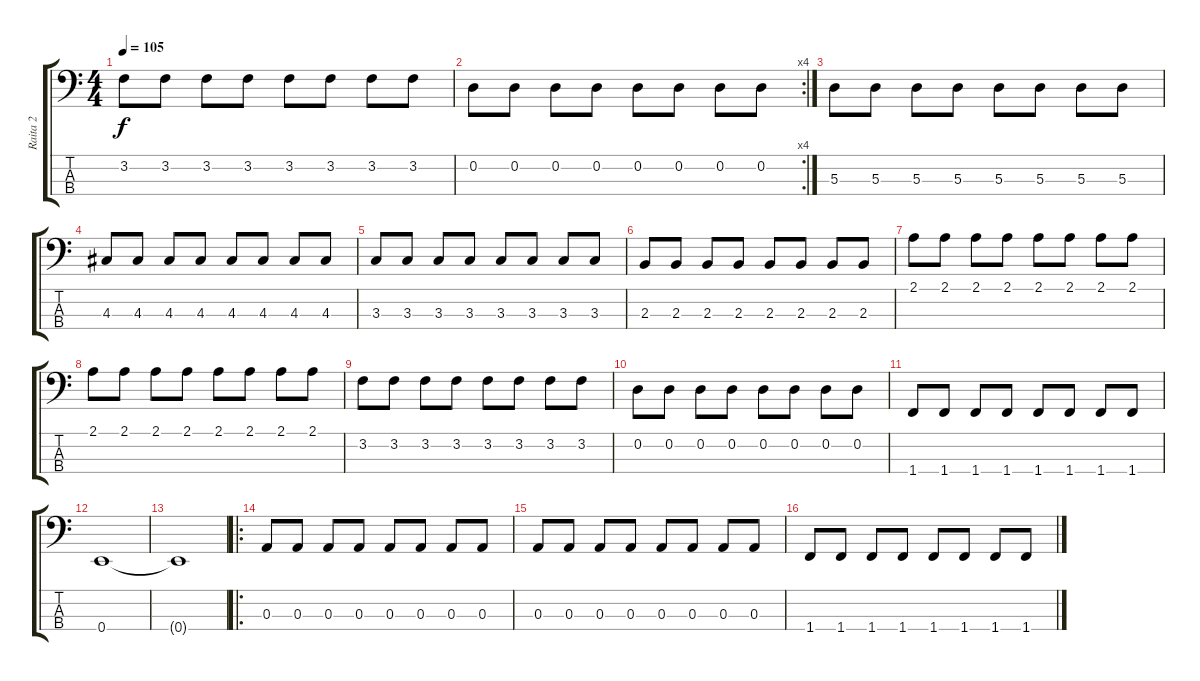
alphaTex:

\track ("Raita 2" "Raita 2") {instrument electricbassfinger}
\staff {score tabs}
\tuning (G2 D2 A1 E1) {hide}
\ts (4 4)
\tempo 105
\clef f4
\ks c
3.2.8{dy f} 3.2.8 3.2.8 3.2.8 3.2.8 3.2.8 3.2.8 3.2.8 |
\rc 4
0.2.8 0.2.8 0.2.8 0.2.8 0.2.8 0.2.8 0.2.8 0.2.8 |
5.3.8 5.3.8 5.3.8 5.3.8 5.3.8 5.3.8 5.3.8 5.3.8 |
4.3.8 4.3.8 4.3.8 4.3.8 4.3.8 4.3.8 4.3.8 4.3.8 |
3.3.8 3.3.8 3.3.8 3.3.8 3.3.8 3.3.8 3.3.8 3.3.8 |
2.3.8 2.3.8 2.3.8 2.3.8 2.3.8 2.3.8 2.3.8 2.3.8 |
2.1.8 2.1.8 2.1.8 2.1.8 2.1.8 2.1.8 2.1.8 2.1.8 |
2.1.8 2.1.8 2.1.8 2.1.8 2.1.8 2.1.8 2.1.8 2.1.8 |
3.2.8 3.2.8 3.2.8 3.2.8 3.2.8 3.2.8 3.2.8 3.2.8 |
0.2.8 0.2.8 0.2.8 0.2.8 0.2.8 0.2.8 0.2.8 0.2.8 |
1.4.8 1.4.8 1.4.8 1.4.8 1.4.8 1.4.8 1.4.8 1.4.8 |
0.4.1 |
0.4{t}.1 |
\ro
0.3.8 0.3.8 0.3.8 0.3.8 0.3.8 0.3.8 0.3.8 0.3.8 |
0.3.8 0.3.8 0.3.8 0.3.8 0.3.8 0.3.8 0.3.8 0.3.8 |
1.4.8 1.4.8 1.4.8 1.4.8 1.4.8 1.4.8 1.4.8 1.4.8
